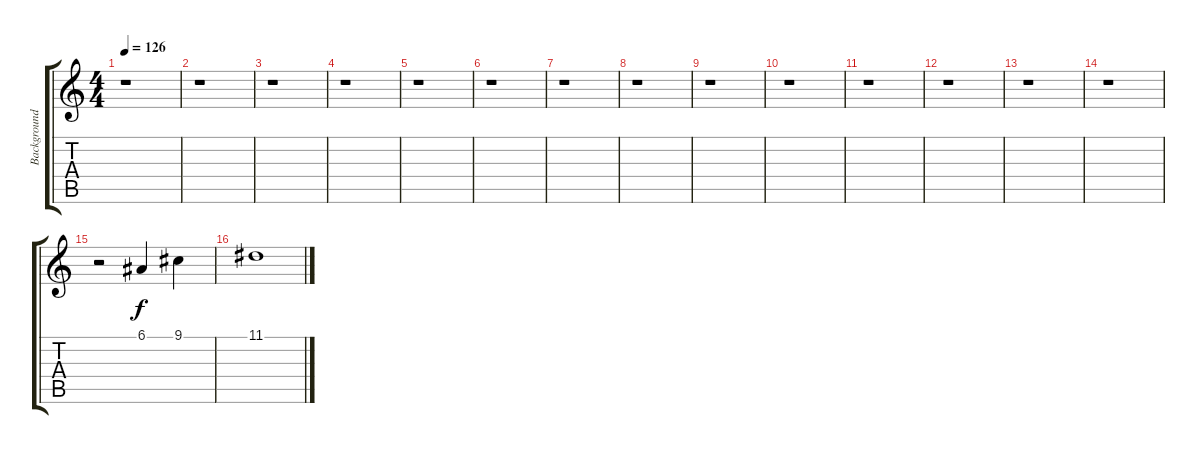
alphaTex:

\track ("Background Vocals" "Background") {instrument synthvoice}
\staff {score tabs}
\tuning (E4 B3 G3 D3 A2 E2) {hide}
\ts (4 4)
\tempo 126
\clef g2
\ks c
r.1{dy f} |
r.1 |
r.1 |
r.1 |
r.1 |
r.1 |
r.1 |
r.1 |
r.1 |
r.1 |
r.1 |
r.1 |
r.1 |
r.1 |
r.2 6.1.4 9.1.4 |
11.1.1
